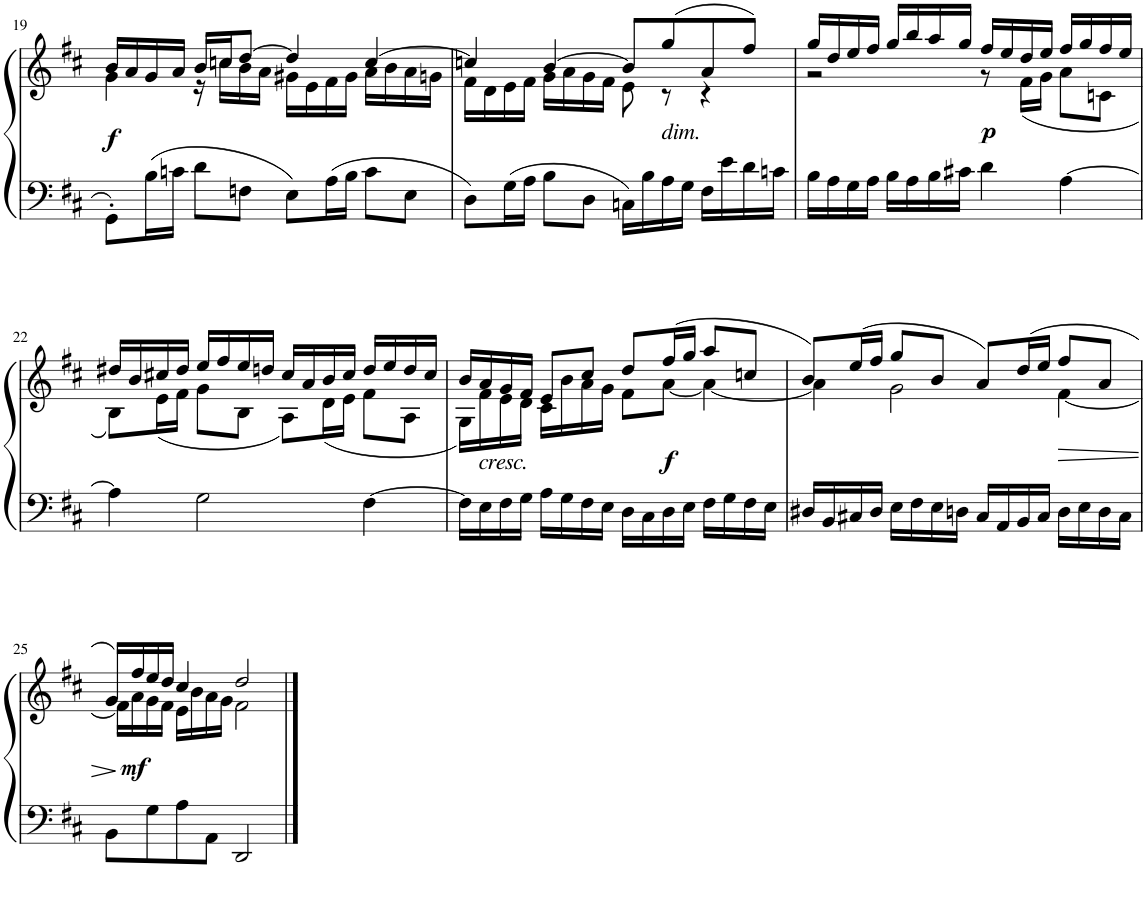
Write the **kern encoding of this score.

**kern	**kern	**dynam
*part1	*part1	*part1
*staff2	*staff1	*staff1/2
*I"Piano	*	*
*I'Pno.	*	*
!!LO:PB:g=z
*clefF4	*clefG2	*
*k[f#c#]	*k[f#c#]	*
*M4/4	*M4/4	*
*met(c)	*met(c)	*
=19	=19	=19
*	*^	*
!	!	!	!LO:DY:b
8GG'\L	16b/LL	4g\	f
.	16a/	.	.
16B\L	16g/	.	.
16cn\JJ	16a/JJ	.	.
8d\L	16b/LL	16r	.
.	16ccn/J	16ccn\LL	.
8Fn\J	[8dd/J	16b\	.
.	.	16a\JJ	.
8E\L	4dd/]	16g#X\LL	.
.	.	16e\	.
16A\L	.	16f#\	.
16B\JJ	.	16g#\JJ	.
8c\L	[4cc/	16a\LL	.
.	.	16b\	.
8E\J	.	16a\	.
.	.	16gn\JJ	.
=20	=20	=20	=20
8D\L	4ccn/]	16f#\LL	.
.	.	16d\	.
16G\L	.	16e\	.
16A\JJ	.	16f#\JJ	.
8B\L	[4b/	16g\LL	.
.	.	16a\	.
8D\J	.	16g\	.
.	.	16f#\JJ	.
16Cn\LL	8b/L]	8e\	.
16B\	.	.	.
!	!LO:TX:b:i:t=dim.	!	!
16A\	(8gg/	8r	.
16G\JJ	.	.	.
16F#\LL	8a/	4r	.
16e\	.	.	.
16d\	8ff#/J)	.	.
16cn\JJ	.	.	.
=21	=21	=21	=21
16B\LL	16gg/LL	2r	.
16A\	16dd/	.	.
16G\	16ee/	.	.
16A\JJ	16ff#/JJ	.	.
16B\LL	16gg/LL	.	.
16A\	16bb/	.	.
16B\	16aa/	.	.
16c#X\JJ	16gg/JJ	.	.
!	!	!	!LO:DY:b
4d\	16ff#/LL	8r	p
.	16ee/	.	.
.	16dd/	(16f#\LL	.
.	16ee/JJ	16g\JJ	.
[4A\	16ff#/LL	8a\L	.
.	16gg/	.	.
.	16ff#/	8cn\J	.
.	16ee/JJ	.	.
!!LO:LB:g=z	!!
=22	=22	=22	=22
4A\]	16dd#X/LL	8B\L)	.
.	16b/	.	.
.	16cc#X/	(16e\L	.
.	16dd#/JJ	16f#\JJ	.
2G\	16ee/LL	8g\L	.
.	16ff#/	.	.
.	16ee/	8B\J	.
.	16ddn/JJ	.	.
.	16cc#/LL	8A\L)	.
.	16a/	.	.
.	16b/	(16d\L	.
.	16cc#/JJ	16e\JJ	.
[4F#\	16dd/LL	8f#\L	.
.	16ee/	.	.
.	16dd/	8A\J	.
.	16cc#/JJ	.	.
=23	=23	=23	=23
16F#\LL]	16b/LL	16G\LL)	.
!	!LO:TX:b:i:t=cresc.	!	!
16E\	16a/	16f#\	.
16F#\	16g/	16e\	.
16G\JJ	16f#/JJ	16d\JJ	.
16A\LL	8e/L	16c#\LL	.
16G\	.	16b\	.
16F#\	8cc#/J	16a\	.
16E\JJ	.	16g\JJ	.
16D\LL	8dd/L	8f#\L	.
16C#\	.	.	.
!	!	!	!LO:DY:b
16D\	(16ff#/L	[8a\J	f
16E\JJ	16gg/JJ	.	.
16F#\LL	8aa/L	4a\_	.
16G\	.	.	.
16F#\	8ccn/J	.	.
16E\JJ	.	.	.
=24	=24	=24	=24
16D#X/LL	8b/L)	4a\]	.
16BB/	.	.	.
16C#X/	(16ee/L	.	.
16D#/JJ	16ff#/JJ	.	.
16E\LL	8gg/L	2g\	.
16F#\	.	.	.
16E\	8b/J	.	.
16Dn\JJ	.	.	.
16C#/LL	8a/L)	.	.
16AA/	.	.	.
16BB/	(16dd/L	.	.
16C#/JJ	16ee/JJ	.	.
!	!	!	!LO:HP:b
16D\LL	8ff#/L	[4f#\	>
16E\	.	.	.
16D\	8a/J	.	.
16C#\JJ	.	.	.
!!LO:LB:g=z	!!
=25	=25	=25	=25
8BB\L	16g/LL)	16f#\LL]	.
!	!	!	!LO:DY:n=1:b
.	16ff#/	16a\	] mf
8G\	16ee/	16g\	.
.	16dd/JJ	16f#\JJ	.
8A\	4cc#/	16e\LL	.
.	.	16b\	.
8AA\J	.	16a\	.
.	.	16g\JJ	.
2DD/	2dd/	2f#\	.
*	*v	*v	*
==	==	==
*-	*-	*-
